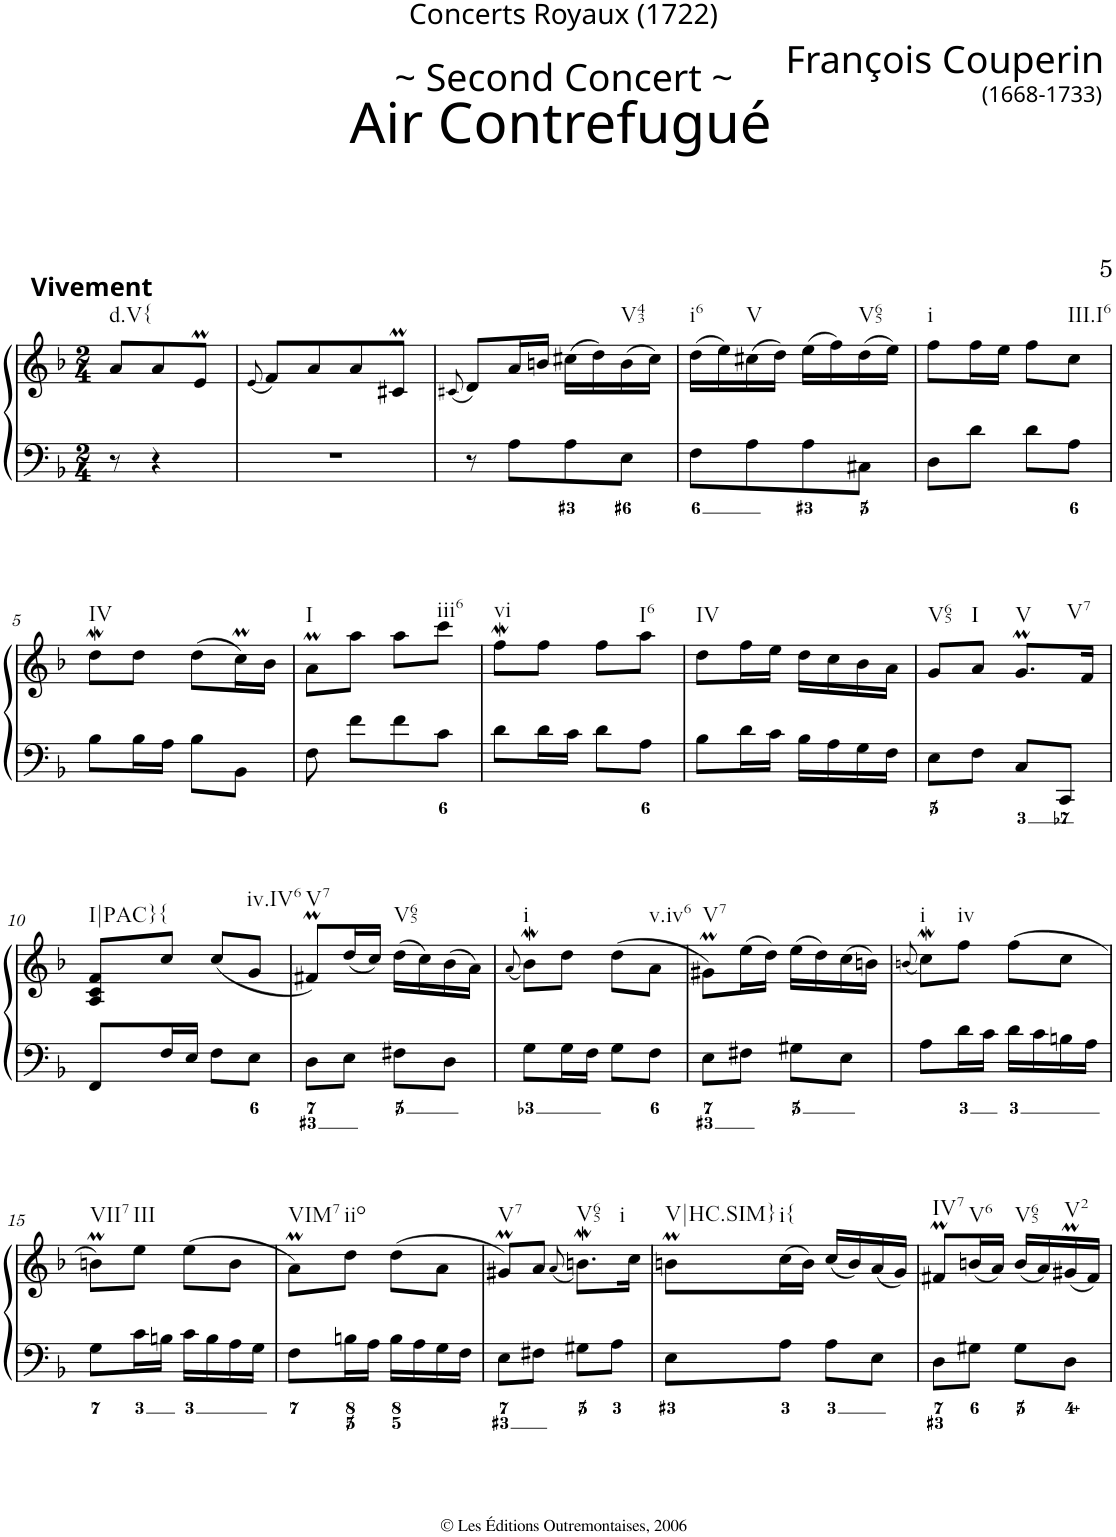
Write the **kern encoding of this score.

**kern	**kern
*part1	*part1
*staff2	*staff1
*I"Clavecin	*
*clefF4	*clefG2
*k[b-]	*k[b-]
*d:	*d:
*M2/4	*M2/4
=	=
!	!LO:TX:a:B:t=Vivement
!	!LO:TX:b:t=d.V{
8r	8a/L
4r	8a/
.	8em/J
=1	=1
.	(<8qe/
2r	8f/L)
.	8a/
.	8a/
.	8c#Xm/J
=2	=2
.	(<8qc#X/
8r	8d/L)
8A\L	16a/L
.	16bn/JJ
8A\	(>16cc#X\LL
.	16dd\)
!	!LO:TX:b:t=V43
8E\J	(>16b\
.	16cc#\JJ)
=3	=3
!	!LO:TX:b:t=i6
8F\L	(>16dd\LL
.	16ee\)
!	!LO:TX:b:t=V
8A\	(>16cc#X\
.	16dd\JJ)
8A\	(>16ee\LL
.	16ff\)
!	!LO:TX:b:t=V65
8C#X\J	(>16dd\
.	16ee\JJ)
=4	=4
!	!LO:TX:b:t=i
8D\L	8ff\L
8d\J	16ff\L
.	16ee\JJ
8d\L	8ff\L
!	!LO:TX:b:t=III.I6
8A\J	8cc\J
!!LO:LB:g=z
=5	=5
!	!LO:TX:b:t=IV
8B-\L	8ddW\L
16B-\L	8dd\J
16A\JJ	.
8B-\L	(>8dd\L
8BB-\J	16ccM\L)
.	16b-\JJ
=6	=6
!	!LO:TX:b:t=I
8F\	8am\L
8f\L	8aa\J
8f\	8aa\L
!	!LO:TX:b:t=iii6
8c\J	8ccc\J
=7	=7
!	!LO:TX:b:t=vi
8d\L	8ffw\L
16d\L	8ff\J
16c\JJ	.
8d\L	8ff\L
!	!LO:TX:b:t=I6
8A\J	8aa\J
=8	=8
!	!LO:TX:b:t=IV
8B-\L	8dd\L
16d\L	16ff\L
16c\JJ	16ee\JJ
16B-\LL	16dd\LL
16A\	16cc\
16G\	16b-\
16F\JJ	16a\JJ
=9	=9
!	!LO:TX:b:t=V65
8E\L	8g/L
!	!LO:TX:b:t=I
8F\J	8a/J
!	!LO:TX:b:t=V
8C/L	8.gM/L
8CC/J	.
!	!LO:TX:b:t=V7
.	16f/Jk
!!LO:LB:g=z
=10	=10
!	!LO:TX:b:t=I|PAC}
8FF/L	8A/ 8c/ 8f/L
!	!LO:TX:b:t={
16F/L	8cc/J
16E/JJ	.
8F\L	(<8cc/L
!	!LO:TX:b:t=iv.IV6
8E\J	8g/J
=11	=11
!	!LO:TX:b:t=V7
8D\L	8f#Xm/L)
8E\J	(<16dd/L
.	16cc/JJ)
!	!LO:TX:b:t=V65
8F#X\L	(>16dd\LL
.	16cc\)
8D\J	(>16b-\
.	16a\JJ)
=12	=12
.	(<8qa/
!	!LO:TX:b:t=i
8G\L	8b-w\L)
16G\L	8dd\J
16F\JJ	.
8G\L	(>8dd\L
!	!LO:TX:b:t=v.iv6
8F\J	8a\J
=13	=13
!	!LO:TX:b:t=V7
8E\L	8g#Xm\L)
8F#X\J	(>16ee\L
.	16dd\JJ)
8G#X\L	(>16ee\LL
.	16dd\)
8E\J	(>16cc\
.	16bn\JJ)
=14	=14
.	(<8qbn/
!	!LO:TX:b:t=i
8A\L	8ccW\L)
!	!LO:TX:b:t=iv
16d\L	8ff\J
16c\JJ	.
16d\LL	(>8ff\L
16c\	.
16Bn\	8cc\J
16A\JJ	.
!!LO:LB:g=z
=15	=15
!	!LO:TX:b:t=VII7
8G\L	8bnm\L)
!	!LO:TX:b:t=III
16c\L	8ee\J
16Bn\JJ	.
16c\LL	(>8ee\L
16B\	.
16A\	8b\J
16G\JJ	.
=16	=16
!	!LO:TX:b:t=VIM7
8F\L	8am\L)
!	!LO:TX:b:t=iio
16Bn\L	8dd\J
16A\JJ	.
16B\LL	(>8dd\L
16A\	.
16G\	8a\J
16F\JJ	.
=17	=17
!	!LO:TX:b:t=V7
8E\L	8g#Xm/L)
8F#X\J	8a/J
.	(<8qa/
!	!LO:TX:b:t=V65
8G#X\L	8.bnW\L)
8A\J	.
!	!LO:TX:b:t=i
.	16cc\Jk
=18	=18
!	!LO:TX:b:t=V|HC.SIM}
8E\L	8bnm\L
!	!LO:TX:b:t=i{
8A\J	(>16cc\L
.	16b\JJ)
8A\L	(<16cc/LL
.	16b/)
8E\J	(<16a/
.	16g/JJ)
=19	=19
!	!LO:TX:b:t=IV7
8D\L	8f#Xm/L
!	!LO:TX:b:t=V6
8G#X\J	(<16bn/L
.	16a/JJ)
!	!LO:TX:b:t=V65
8G#\L	(<16b/LL
.	16a/)
!	!LO:TX:b:t=V2
8D\J	(<16g#Xm/
.	16f#/JJ)
=	=
*-	*-
